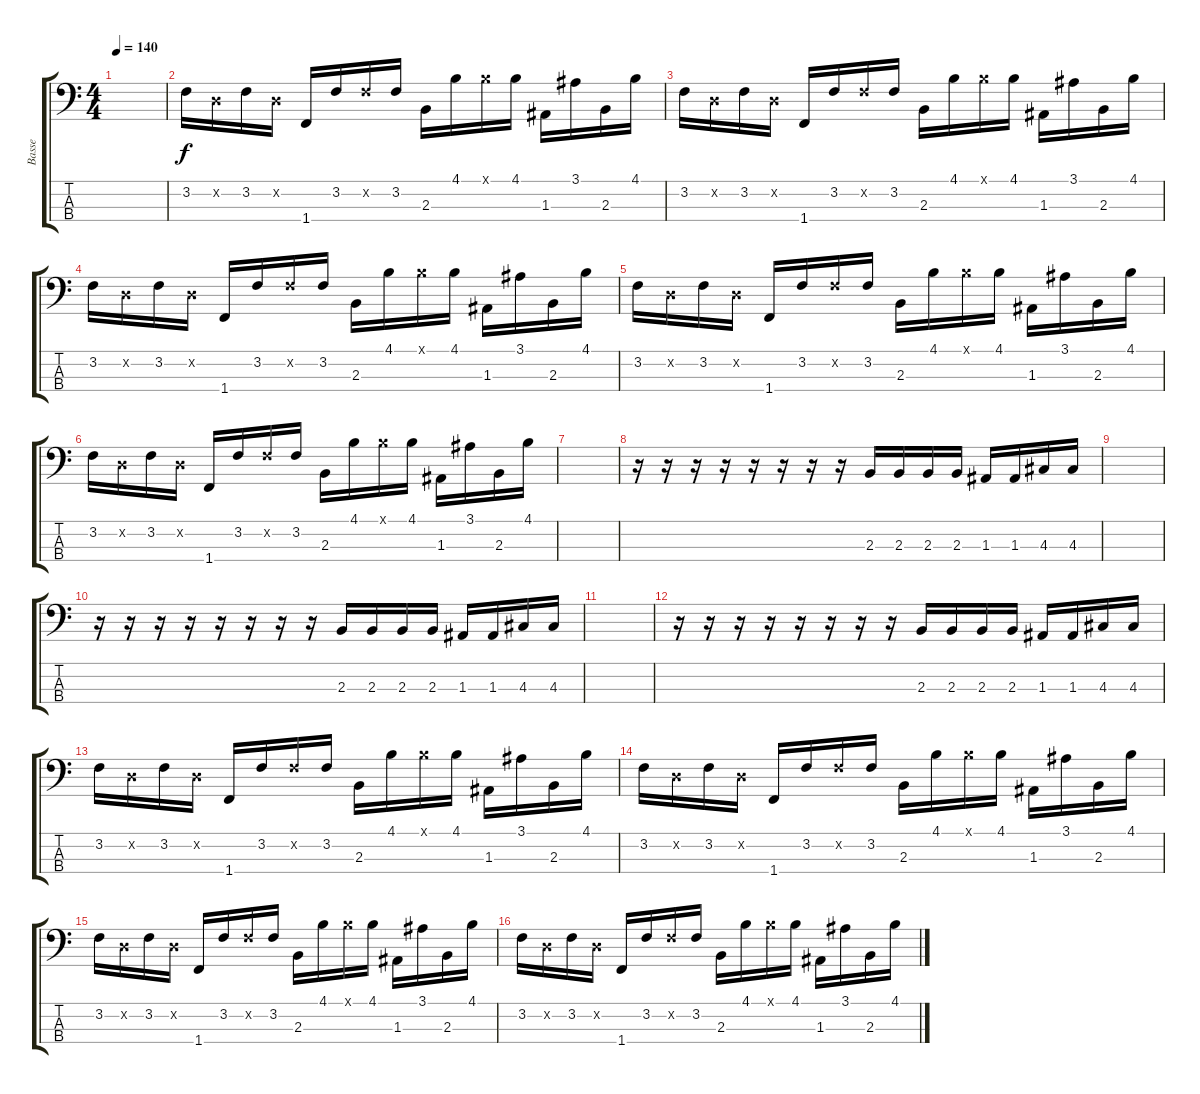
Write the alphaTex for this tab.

\track ("Basse" "Basse") {instrument slapbass1}
\staff {score tabs}
\tuning (G2 D2 A1 E1) {hide}
\ts (4 4)
\tempo 140
\clef f4
\ks c
|
3.2.16 0.2{x}.16 3.2.16 0.2{x}.16 1.4.16 3.2.16 3.2{x}.16 3.2.16 2.3.16 4.1.16 4.1{x}.16 4.1.16 1.3.16 3.1.16 2.3.16 4.1.16 |
3.2.16 0.2{x}.16 3.2.16 0.2{x}.16 1.4.16 3.2.16 3.2{x}.16 3.2.16 2.3.16 4.1.16 4.1{x}.16 4.1.16 1.3.16 3.1.16 2.3.16 4.1.16 |
3.2.16 0.2{x}.16 3.2.16 0.2{x}.16 1.4.16 3.2.16 3.2{x}.16 3.2.16 2.3.16 4.1.16 4.1{x}.16 4.1.16 1.3.16 3.1.16 2.3.16 4.1.16 |
3.2.16 0.2{x}.16 3.2.16 0.2{x}.16 1.4.16 3.2.16 3.2{x}.16 3.2.16 2.3.16 4.1.16 4.1{x}.16 4.1.16 1.3.16 3.1.16 2.3.16 4.1.16 |
3.2.16 0.2{x}.16 3.2.16 0.2{x}.16 1.4.16 3.2.16 3.2{x}.16 3.2.16 2.3.16 4.1.16 4.1{x}.16 4.1.16 1.3.16 3.1.16 2.3.16 4.1.16 |
|
r.16 r.16 r.16 r.16 r.16 r.16 r.16 r.16 2.3.16 2.3.16 2.3.16 2.3.16 1.3.16 1.3.16 4.3.16 4.3.16 |
|
r.16 r.16 r.16 r.16 r.16 r.16 r.16 r.16 2.3.16 2.3.16 2.3.16 2.3.16 1.3.16 1.3.16 4.3.16 4.3.16 |
|
r.16 r.16 r.16 r.16 r.16 r.16 r.16 r.16 2.3.16 2.3.16 2.3.16 2.3.16 1.3.16 1.3.16 4.3.16 4.3.16 |
3.2.16 0.2{x}.16 3.2.16 0.2{x}.16 1.4.16 3.2.16 3.2{x}.16 3.2.16 2.3.16 4.1.16 4.1{x}.16 4.1.16 1.3.16 3.1.16 2.3.16 4.1.16 |
3.2.16 0.2{x}.16 3.2.16 0.2{x}.16 1.4.16 3.2.16 3.2{x}.16 3.2.16 2.3.16 4.1.16 4.1{x}.16 4.1.16 1.3.16 3.1.16 2.3.16 4.1.16 |
3.2.16 0.2{x}.16 3.2.16 0.2{x}.16 1.4.16 3.2.16 3.2{x}.16 3.2.16 2.3.16 4.1.16 4.1{x}.16 4.1.16 1.3.16 3.1.16 2.3.16 4.1.16 |
3.2.16 0.2{x}.16 3.2.16 0.2{x}.16 1.4.16 3.2.16 3.2{x}.16 3.2.16 2.3.16 4.1.16 4.1{x}.16 4.1.16 1.3.16 3.1.16 2.3.16 4.1.16
